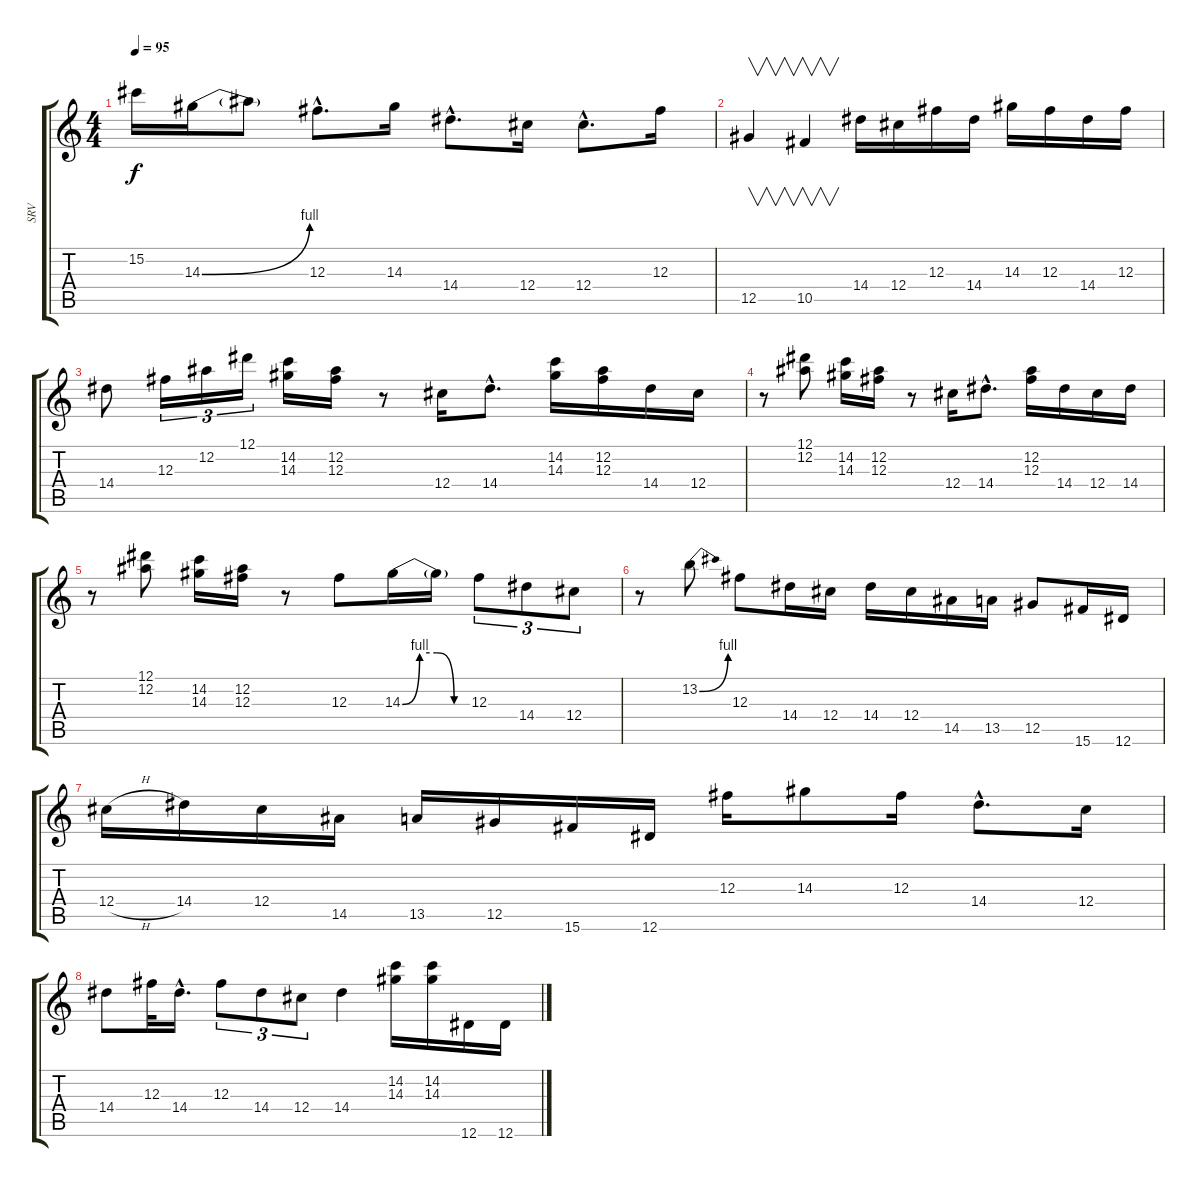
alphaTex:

\track ("SRV" "SRV") {instrument distortionguitar}
\staff {score tabs}
\tuning (Eb4 Bb3 Gb3 Db3 Ab2 Eb2) {hide}
\ts (4 4)
\tempo 95
\clef g2
\ks c
15.2.16{dy f} 14.3{be (bend 0 0 60 4)}.16 14.3{t}.8 12.3{hac}.8{d} 14.3.16 14.4{hac}.8{d} 12.4.16 12.4{hac}.8{d} 12.3.16 |
12.5.4{v} 10.5.4{v} 14.4.16 12.4.16 12.3.16 14.4.16 14.3.16 12.3.16 14.4.16 12.3.16 |
14.4.8 12.3.16{tu (3 2)} 12.2.16{tu (3 2)} 12.1.16{tu (3 2)} (14.2 14.3).16 (12.2 12.3).16 r.8 12.4.16 14.4{hac}.8{d} (14.2 14.3).16 (12.2 12.3).16 14.4.16 12.4.16 |
r.8 (12.1 12.2).8 (14.2 14.3).16 (12.2 12.3).16 r.8 12.4.16 14.4{hac}.8{d} (12.2 12.3).16 14.4.16 12.4.16 14.4.16 |
r.8 (12.1 12.2).8 (14.2 14.3).16 (12.2 12.3).16 r.8 12.3.8 14.3{be (custom 0 0 15 4 30 4 45 0 60 0)}.16 14.3{t}.16 12.3.8{tu (3 2)} 14.4.8{tu (3 2)} 12.4.8{tu (3 2)} |
r.8 13.2{be (bend 0 0 60 4)}.8 12.3.8 14.4.16 12.4.16 14.4.16 12.4.16 14.5.16 13.5.16 12.5.8 15.6.16 12.6.16 |
12.4{h}.16 14.4.16 12.4.16 14.5.16 13.5.16 12.5.16 15.6.16 12.6.16 12.3.16 14.3.8 12.3.16 14.4{hac}.8{d} 12.4.16 |
14.4.8 12.3.32 14.4{hac}.16{d} 12.3.8{tu (3 2)} 14.4.8{tu (3 2)} 12.4.8{tu (3 2)} 14.4.4 (14.2 14.3).16 (14.2 14.3).16 12.6.16 12.6.16
